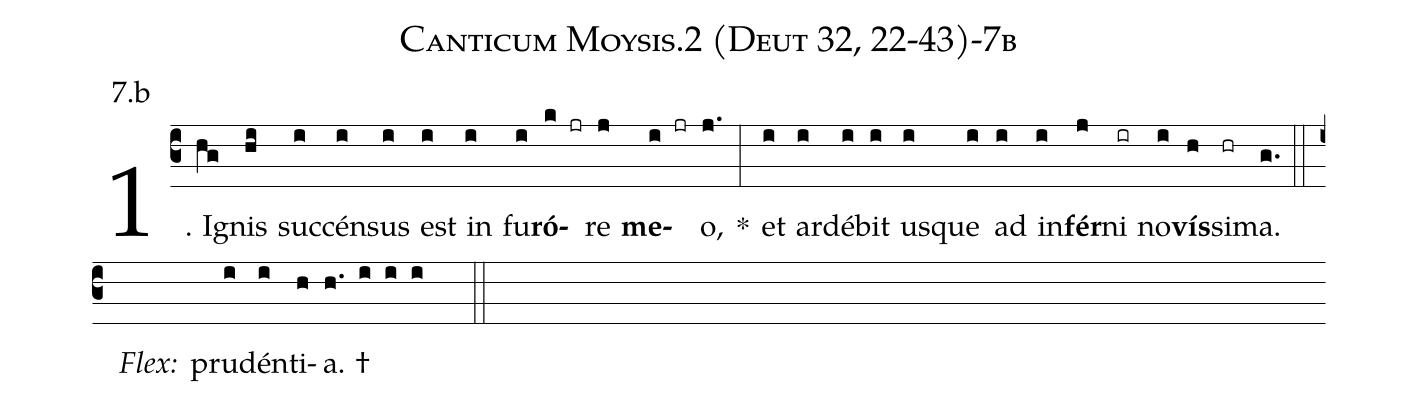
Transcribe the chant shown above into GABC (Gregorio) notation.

name: Canticum Moysis.2 (Deut 32, 22-43)-7b;
annotation: 7.b;
%%
(c3)1. I(hg)gnis(hi) suc(i)cén(i)sus(i) est(i) in(i) fu(i)<b>ró</b>(k jr)re(j) <b>me</b>(i jr)o,(j.) *(:) et(i) ar(i)dé(i)bit(i) us(i)que(i) ad(i) in(i)<b>fér</b>(j)ni(ir) no(i)<b>vís</b>(h)si(hr)ma.(g.) (::)
<i>Flex:</i>()  pru(i)dén(i)ti(h)a. †(h. i i i  ::)
